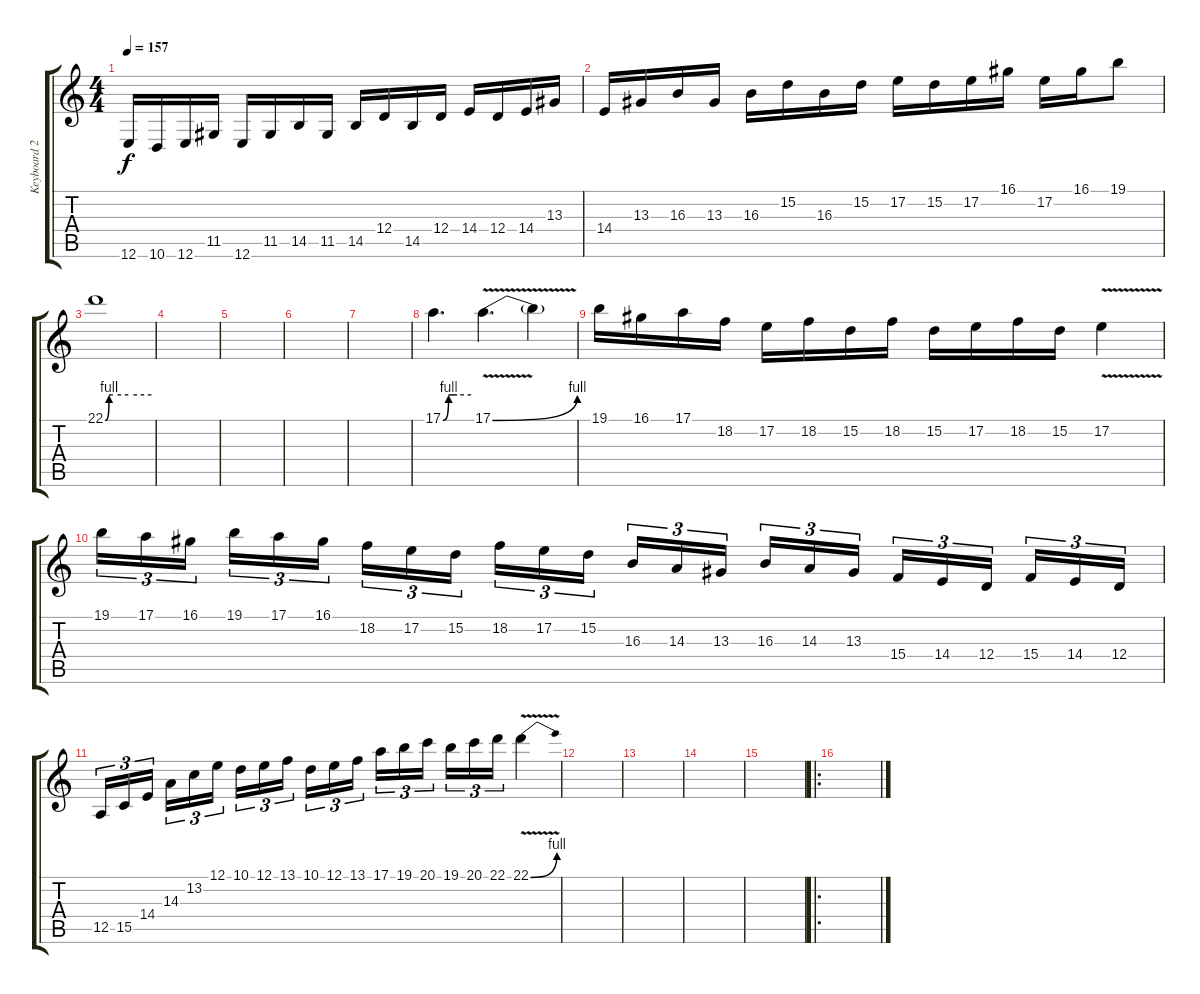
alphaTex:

\track ("Keyboard 2" "Keyboard 2") {instrument acousticgrandpiano}
\staff {score tabs}
\tuning (E4 B3 G3 D3 A2 E2) {hide}
\ts (4 4)
\tempo 157
\clef g2
\ks c
12.6.16{dy f} 10.6.16 12.6.16 11.5.16 12.6.16 11.5.16 14.5.16 11.5.16 14.5.16 12.4.16 14.5.16 12.4.16 14.4.16 12.4.16 14.4.16 13.3.16 |
14.4.16 13.3.16 16.3.16 13.3.16 16.3.16 15.2.16 16.3.16 15.2.16 17.2.16 15.2.16 17.2.16 16.1.16 17.2.16 16.1.16 19.1.8 |
22.1{be (custom 0 0 5 4 8 4 10 4 30 4 60 4)}.1 |
|
|
|
|
17.1{be (custom 0 0 12 4 17 4 30 4 60 4)}.4{d volume 15 instrument lead2sawtooth} 17.1{be (bend 0 0 60 4) v}.4{d} 17.1{t}.4 |
19.1.16 16.1.16 17.1.16 18.2.16 17.2.16 18.2.16 15.2.16 18.2.16 15.2.16 17.2.16 18.2.16 15.2.16 17.2{v}.4 |
19.1.16{tu (3 2)} 17.1.16{tu (3 2)} 16.1.16{tu (3 2)} 19.1.16{tu (3 2)} 17.1.16{tu (3 2)} 16.1.16{tu (3 2)} 18.2.16{tu (3 2)} 17.2.16{tu (3 2)} 15.2.16{tu (3 2)} 18.2.16{tu (3 2)} 17.2.16{tu (3 2)} 15.2.16{tu (3 2)} 16.3.16{tu (3 2)} 14.3.16{tu (3 2)} 13.3.16{tu (3 2)} 16.3.16{tu (3 2)} 14.3.16{tu (3 2)} 13.3.16{tu (3 2)} 15.4.16{tu (3 2)} 14.4.16{tu (3 2)} 12.4.16{tu (3 2)} 15.4.16{tu (3 2)} 14.4.16{tu (3 2)} 12.4.16{tu (3 2)} |
12.5.16{tu (3 2)} 15.5.16{tu (3 2)} 14.4.16{tu (3 2)} 14.3.16{tu (3 2)} 13.2.16{tu (3 2)} 12.1.16{tu (3 2)} 10.1.16{tu (3 2)} 12.1.16{tu (3 2)} 13.1.16{tu (3 2)} 10.1.16{tu (3 2)} 12.1.16{tu (3 2)} 13.1.16{tu (3 2)} 17.1.16{tu (3 2)} 19.1.16{tu (3 2)} 20.1.16{tu (3 2)} 19.1.16{tu (3 2)} 20.1.16{tu (3 2)} 22.1.16{tu (3 2)} 22.1{be (bend 0 0 60 4) v}.4 |
|
|
|
|
\ro
